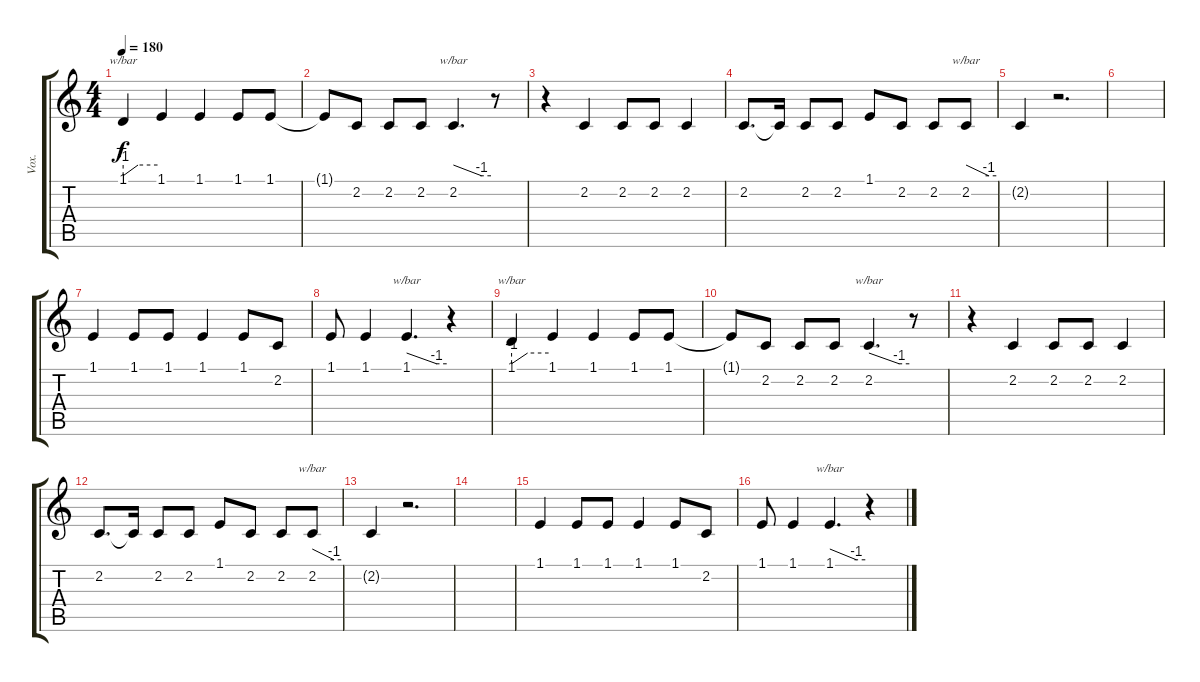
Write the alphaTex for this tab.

\track ("Vox." "Vox.") {instrument lead2sawtooth}
\staff {score tabs}
\tuning (Eb4 Bb3 Gb3 Db3 Ab2 Eb2) {hide}
\ts (4 4)
\tempo 180
\clef g2
\ks c
1.1.4{tbe (custom default 0 -4 26 0 60 0) dy f} 1.1.4 1.1.4 1.1.8 1.1.8 |
1.1{t}.8 2.2.8 2.2.8 2.2.8 2.2.4{d tbe (custom default 0 0 45 -4 60 -4)} r.8 |
r.4 2.2.4 2.2.8 2.2.8 2.2.4 |
2.2.8{d} 2.2{t}.16 2.2.8 2.2.8 1.1.8 2.2.8 2.2.8 2.2.8{tbe (custom default 0 0 45 -4 60 -4)} |
2.2{t}.4 r.2{d} |
|
1.1.4 1.1.8 1.1.8 1.1.4 1.1.8 2.2.8 |
1.1.8 1.1.4 1.1.4{d tbe (custom default 0 0 45 -4 60 -4)} r.4 |
1.1.4{tbe (custom default 0 -4 26 0 60 0)} 1.1.4 1.1.4 1.1.8 1.1.8 |
1.1{t}.8 2.2.8 2.2.8 2.2.8 2.2.4{d tbe (custom default 0 0 45 -4 60 -4)} r.8 |
r.4 2.2.4 2.2.8 2.2.8 2.2.4 |
2.2.8{d} 2.2{t}.16 2.2.8 2.2.8 1.1.8 2.2.8 2.2.8 2.2.8{tbe (custom default 0 0 45 -4 60 -4)} |
2.2{t}.4 r.2{d} |
|
1.1.4 1.1.8 1.1.8 1.1.4 1.1.8 2.2.8 |
1.1.8 1.1.4 1.1.4{d tbe (custom default 0 0 45 -4 60 -4)} r.4
